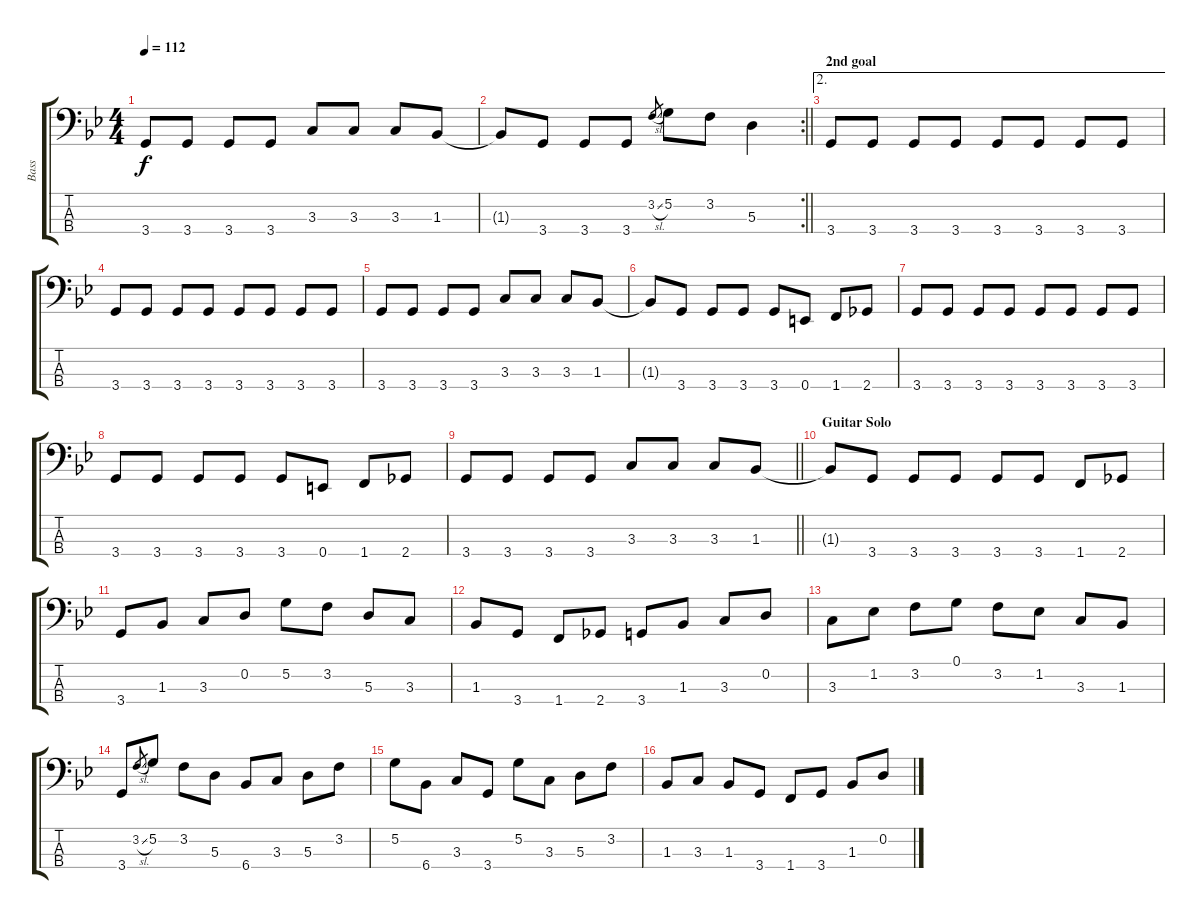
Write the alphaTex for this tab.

\track ("Bass" "Bass") {instrument electricbasspick}
\staff {score tabs}
\tuning (G2 D2 A1 E1) {hide}
\ts (4 4)
\tempo 112
\clef f4
\ks bb
3.4.8{dy f} 3.4.8 3.4.8 3.4.8 3.3.8 3.3.8 3.3.8 1.3.8 |
\rc 2
\barLineRight lightlight
1.3{t}.8 3.4.8 3.4.8 3.4.8 3.2{sl}.8{gr} 5.2.8 3.2.8 5.3.4 |
\ae 2
\section ("" "2nd goal")
3.4.8 3.4.8 3.4.8 3.4.8 3.4.8 3.4.8 3.4.8 3.4.8 |
3.4.8 3.4.8 3.4.8 3.4.8 3.4.8 3.4.8 3.4.8 3.4.8 |
3.4.8 3.4.8 3.4.8 3.4.8 3.3.8 3.3.8 3.3.8 1.3.8 |
1.3{t}.8 3.4.8 3.4.8 3.4.8 3.4.8 0.4.8 1.4.8 2.4.8 |
3.4.8 3.4.8 3.4.8 3.4.8 3.4.8 3.4.8 3.4.8 3.4.8 |
3.4.8 3.4.8 3.4.8 3.4.8 3.4.8 0.4.8 1.4.8 2.4.8 |
\barLineRight lightlight
3.4.8 3.4.8 3.4.8 3.4.8 3.3.8 3.3.8 3.3.8 1.3.8 |
\section ("" "Guitar Solo")
1.3{t}.8 3.4.8 3.4.8 3.4.8 3.4.8 3.4.8 1.4.8 2.4.8 |
3.4.8 1.3.8 3.3.8 0.2.8 5.2.8 3.2.8 5.3.8 3.3.8 |
1.3.8 3.4.8 1.4.8 2.4.8 3.4.8 1.3.8 3.3.8 0.2.8 |
3.3.8 1.2.8 3.2.8 0.1.8 3.2.8 1.2.8 3.3.8 1.3.8 |
3.4.8 3.2{sl}.8{gr} 5.2.8 3.2.8 5.3.8 6.4.8 3.3.8 5.3.8 3.2.8 |
5.2.8 6.4.8 3.3.8 3.4.8 5.2.8 3.3.8 5.3.8 3.2.8 |
1.3.8 3.3.8 1.3.8 3.4.8 1.4.8 3.4.8 1.3.8 0.2.8
